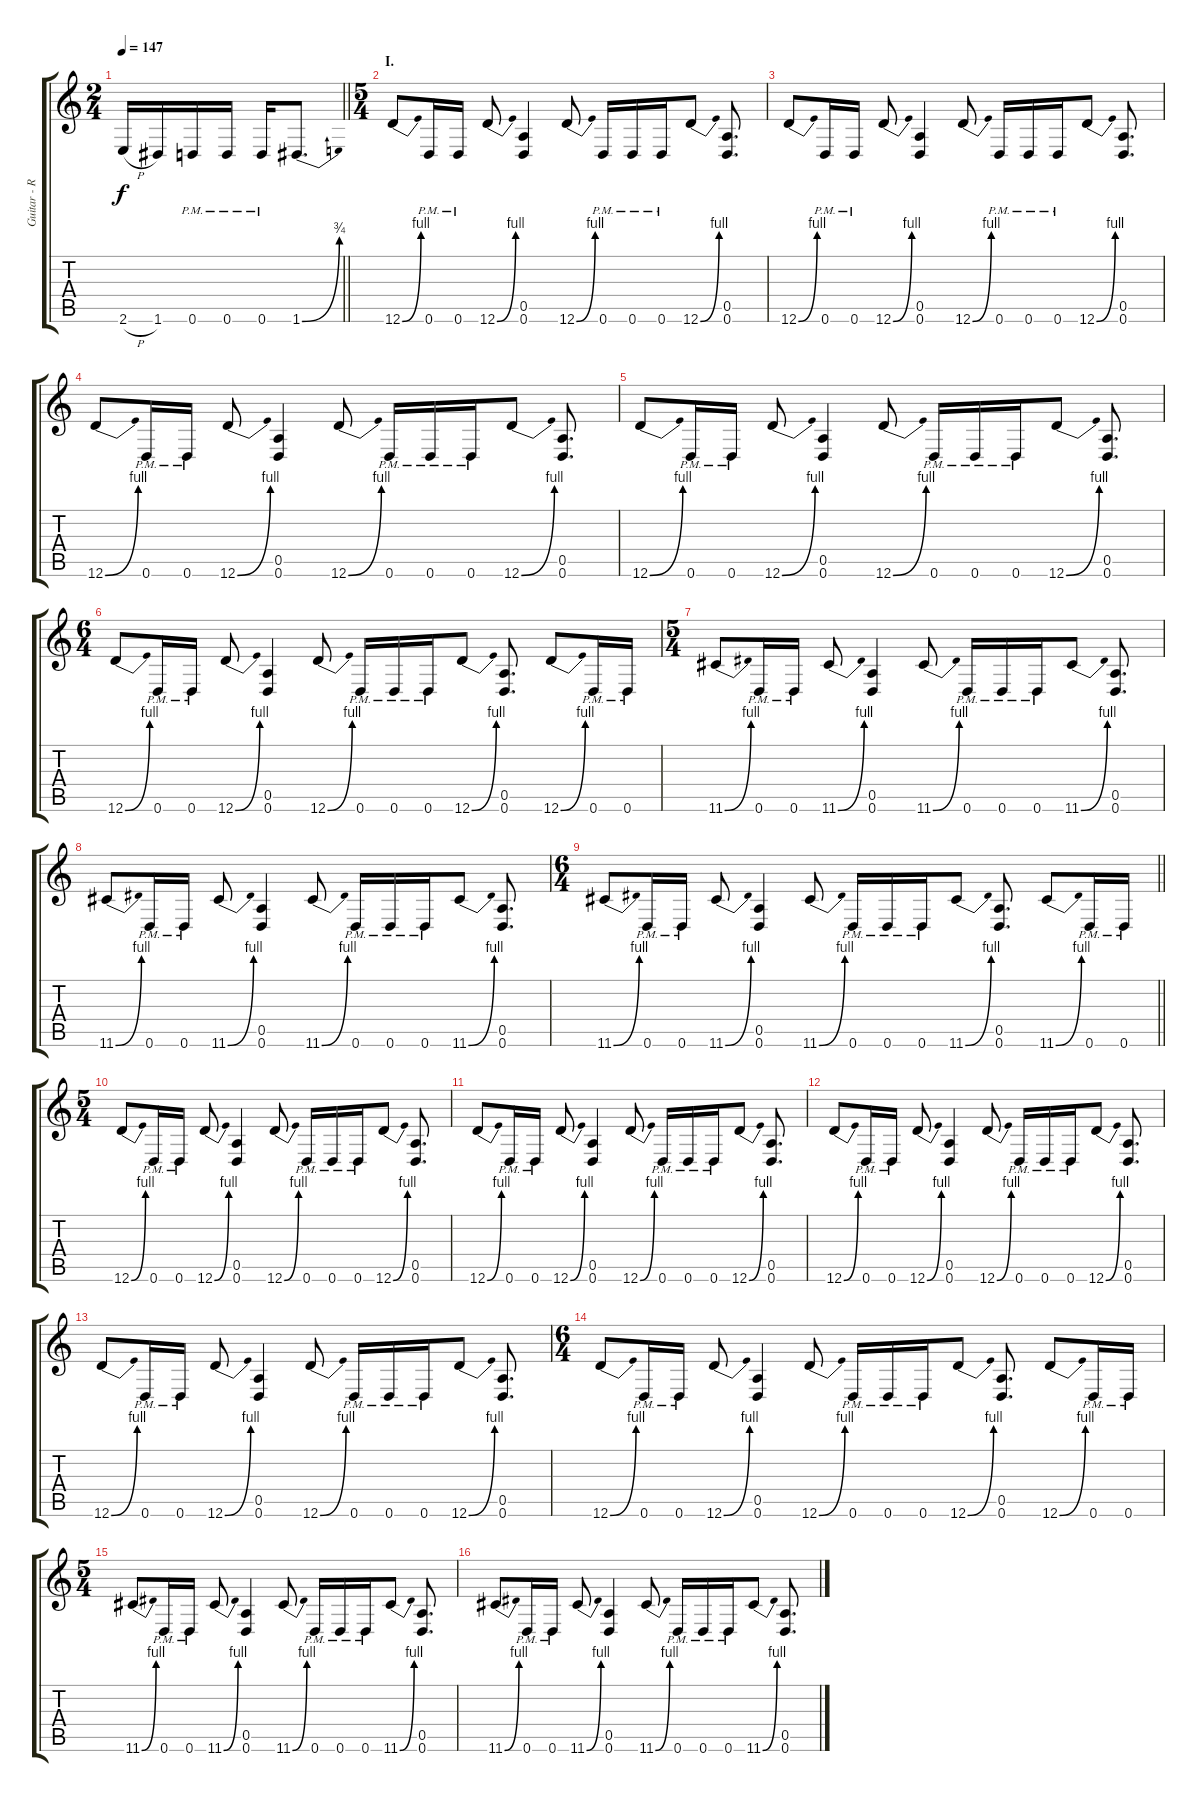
\track ("Guitar - Right" "Guitar - R") {instrument distortionguitar}
\staff {score tabs}
\tuning (E4 B3 G3 D3 A2 D2) {hide}
\ts (2 4)
\tempo 147
\clef g2
\barLineRight lightlight
\ks c
2.6{h}.16{dy f} 1.6.16 0.6{pm}.16 0.6{pm}.16 0.6{pm}.16 1.6{be (bend 0 0 60 3)}.8{d} |
\ts (5 4)
\section ("" "I.")
12.6{be (bend 0 0 60 4)}.8 0.6{pm}.16 0.6{pm}.16 12.6{be (bend 0 0 60 4)}.8 (0.5 0.6).4 12.6{be (bend 0 0 60 4)}.8 0.6{pm}.16 0.6{pm}.16 0.6{pm}.16 12.6{be (bend 0 0 60 4)}.8 (0.5 0.6).8{d} |
12.6{be (bend 0 0 60 4)}.8 0.6{pm}.16 0.6{pm}.16 12.6{be (bend 0 0 60 4)}.8 (0.5 0.6).4 12.6{be (bend 0 0 60 4)}.8 0.6{pm}.16 0.6{pm}.16 0.6{pm}.16 12.6{be (bend 0 0 60 4)}.8 (0.5 0.6).8{d} |
12.6{be (bend 0 0 60 4)}.8 0.6{pm}.16 0.6{pm}.16 12.6{be (bend 0 0 60 4)}.8 (0.5 0.6).4 12.6{be (bend 0 0 60 4)}.8 0.6{pm}.16 0.6{pm}.16 0.6{pm}.16 12.6{be (bend 0 0 60 4)}.8 (0.5 0.6).8{d} |
12.6{be (bend 0 0 60 4)}.8 0.6{pm}.16 0.6{pm}.16 12.6{be (bend 0 0 60 4)}.8 (0.5 0.6).4 12.6{be (bend 0 0 60 4)}.8 0.6{pm}.16 0.6{pm}.16 0.6{pm}.16 12.6{be (bend 0 0 60 4)}.8 (0.5 0.6).8{d} |
\ts (6 4)
12.6{be (bend 0 0 60 4)}.8 0.6{pm}.16 0.6{pm}.16 12.6{be (bend 0 0 60 4)}.8 (0.5 0.6).4 12.6{be (bend 0 0 60 4)}.8 0.6{pm}.16 0.6{pm}.16 0.6{pm}.16 12.6{be (bend 0 0 60 4)}.8 (0.5 0.6).8{d} 12.6{be (bend 0 0 60 4)}.8 0.6{pm}.16 0.6{pm}.16 |
\ts (5 4)
11.6{be (bend 0 0 60 4)}.8 0.6{pm}.16 0.6{pm}.16 11.6{be (bend 0 0 60 4)}.8 (0.5 0.6).4 11.6{be (bend 0 0 60 4)}.8 0.6{pm}.16 0.6{pm}.16 0.6{pm}.16 11.6{be (bend 0 0 60 4)}.8 (0.5 0.6).8{d} |
11.6{be (bend 0 0 60 4)}.8 0.6{pm}.16 0.6{pm}.16 11.6{be (bend 0 0 60 4)}.8 (0.5 0.6).4 11.6{be (bend 0 0 60 4)}.8 0.6{pm}.16 0.6{pm}.16 0.6{pm}.16 11.6{be (bend 0 0 60 4)}.8 (0.5 0.6).8{d} |
\ts (6 4)
\barLineRight lightlight
11.6{be (bend 0 0 60 4)}.8 0.6{pm}.16 0.6{pm}.16 11.6{be (bend 0 0 60 4)}.8 (0.5 0.6).4 11.6{be (bend 0 0 60 4)}.8 0.6{pm}.16 0.6{pm}.16 0.6{pm}.16 11.6{be (bend 0 0 60 4)}.8 (0.5 0.6).8{d} 11.6{be (bend 0 0 60 4)}.8 0.6{pm}.16 0.6{pm}.16 |
\ts (5 4)
12.6{be (bend 0 0 60 4)}.8 0.6{pm}.16 0.6{pm}.16 12.6{be (bend 0 0 60 4)}.8 (0.5 0.6).4 12.6{be (bend 0 0 60 4)}.8 0.6{pm}.16 0.6{pm}.16 0.6{pm}.16 12.6{be (bend 0 0 60 4)}.8 (0.5 0.6).8{d} |
12.6{be (bend 0 0 60 4)}.8 0.6{pm}.16 0.6{pm}.16 12.6{be (bend 0 0 60 4)}.8 (0.5 0.6).4 12.6{be (bend 0 0 60 4)}.8 0.6{pm}.16 0.6{pm}.16 0.6{pm}.16 12.6{be (bend 0 0 60 4)}.8 (0.5 0.6).8{d} |
12.6{be (bend 0 0 60 4)}.8 0.6{pm}.16 0.6{pm}.16 12.6{be (bend 0 0 60 4)}.8 (0.5 0.6).4 12.6{be (bend 0 0 60 4)}.8 0.6{pm}.16 0.6{pm}.16 0.6{pm}.16 12.6{be (bend 0 0 60 4)}.8 (0.5 0.6).8{d} |
12.6{be (bend 0 0 60 4)}.8 0.6{pm}.16 0.6{pm}.16 12.6{be (bend 0 0 60 4)}.8 (0.5 0.6).4 12.6{be (bend 0 0 60 4)}.8 0.6{pm}.16 0.6{pm}.16 0.6{pm}.16 12.6{be (bend 0 0 60 4)}.8 (0.5 0.6).8{d} |
\ts (6 4)
12.6{be (bend 0 0 60 4)}.8 0.6{pm}.16 0.6{pm}.16 12.6{be (bend 0 0 60 4)}.8 (0.5 0.6).4 12.6{be (bend 0 0 60 4)}.8 0.6{pm}.16 0.6{pm}.16 0.6{pm}.16 12.6{be (bend 0 0 60 4)}.8 (0.5 0.6).8{d} 12.6{be (bend 0 0 60 4)}.8 0.6{pm}.16 0.6{pm}.16 |
\ts (5 4)
11.6{be (bend 0 0 60 4)}.8 0.6{pm}.16 0.6{pm}.16 11.6{be (bend 0 0 60 4)}.8 (0.5 0.6).4 11.6{be (bend 0 0 60 4)}.8 0.6{pm}.16 0.6{pm}.16 0.6{pm}.16 11.6{be (bend 0 0 60 4)}.8 (0.5 0.6).8{d} |
11.6{be (bend 0 0 60 4)}.8 0.6{pm}.16 0.6{pm}.16 11.6{be (bend 0 0 60 4)}.8 (0.5 0.6).4 11.6{be (bend 0 0 60 4)}.8 0.6{pm}.16 0.6{pm}.16 0.6{pm}.16 11.6{be (bend 0 0 60 4)}.8 (0.5 0.6).8{d}
